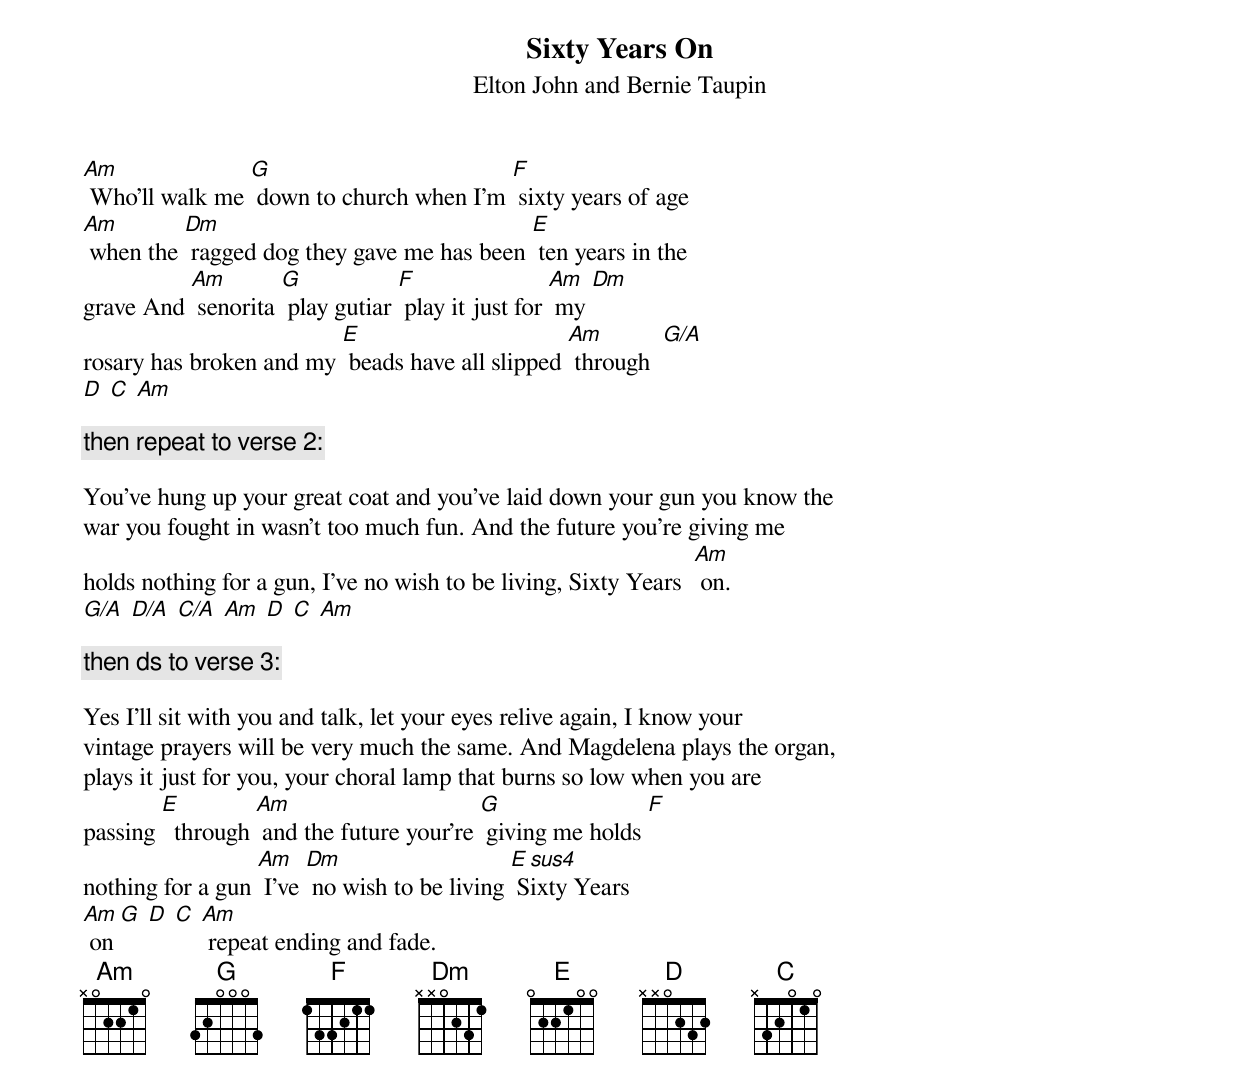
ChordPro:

{t:Sixty Years On}
{st:Elton John and Bernie Taupin}

[Am] Who'll walk me [G] down to church when I'm [F] sixty years of age
[Am] when the [Dm] ragged dog they gave me has been [E] ten years in the
grave And [Am] senorita [G] play gutiar [F] play it just for [Am] my [Dm]
rosary has broken and my [E] beads have all slipped [Am] through  [G/A]
[D] [C] [Am]

{c:then repeat to verse 2:}

You've hung up your great coat and you've laid down your gun you know the
war you fought in wasn't too much fun. And the future you're giving me
holds nothing for a gun, I've no wish to be living, Sixty Years  [Am] on.
[G/A] [D/A] [C/A] [Am] [D] [C] [Am]

{c:then ds to verse 3:}

Yes I'll sit with you and talk, let your eyes relive again, I know your
vintage prayers will be very much the same. And Magdelena plays the organ,
plays it just for you, your choral lamp that burns so low when you are
passing [E]  through [Am] and the future your're [G] giving me holds [F]
nothing for a gun [Am] I've [Dm] no wish to be living [E sus4] Sixty Years
[Am] on [G] [D] [C] [Am] repeat ending and fade.
